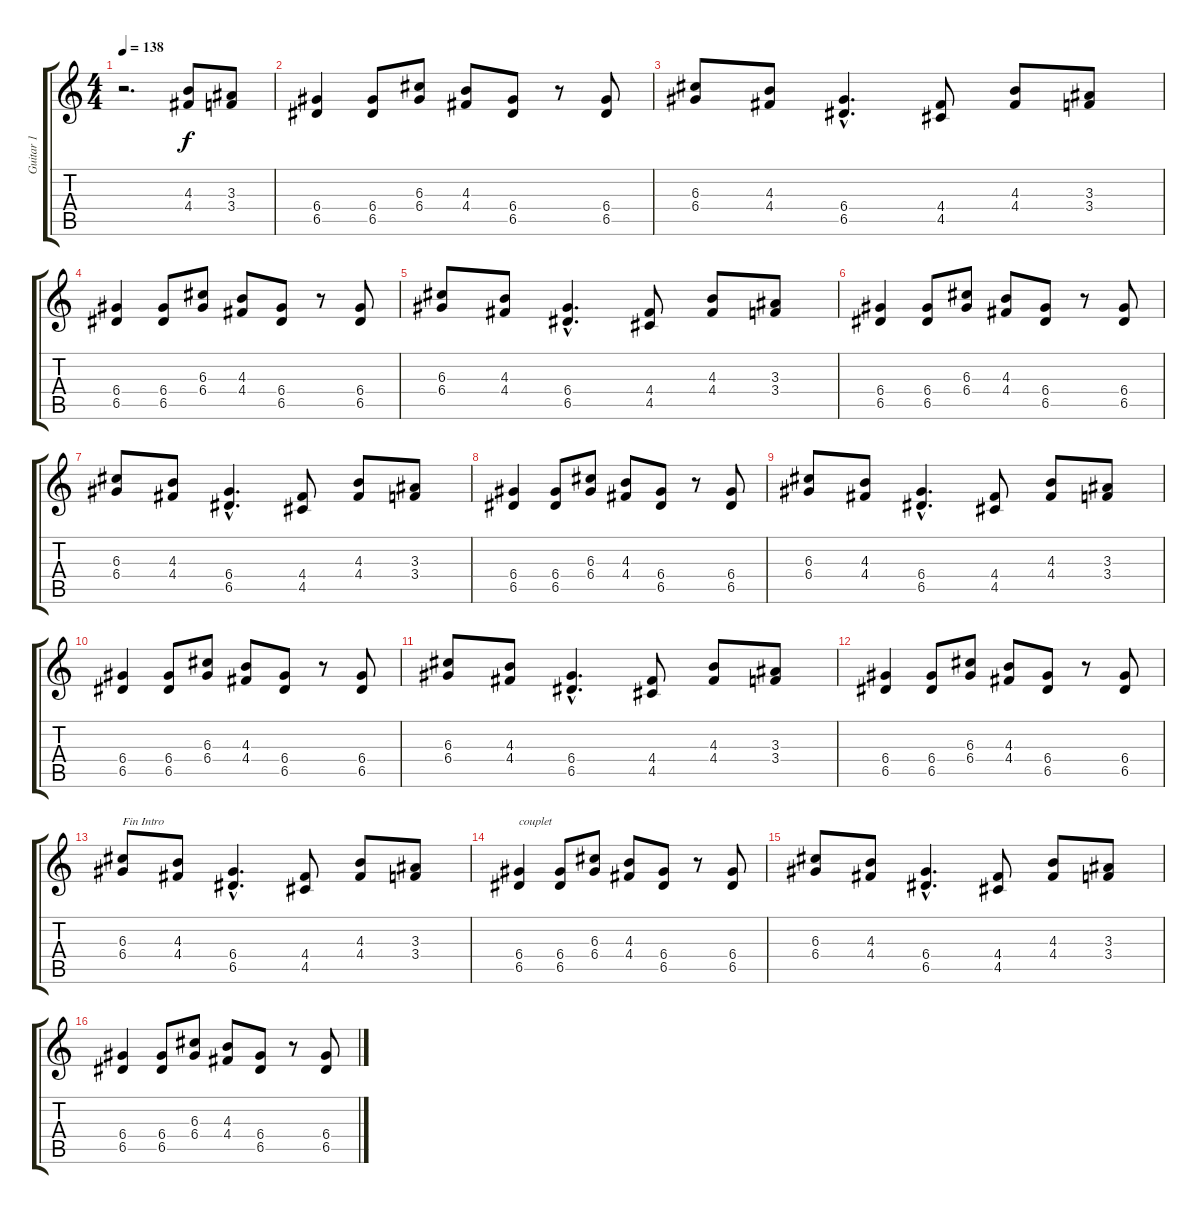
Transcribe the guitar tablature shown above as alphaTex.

\track ("Guitar 1" "Guitar 1") {instrument overdrivenguitar}
\staff {score tabs}
\tuning (E4 B3 G3 D3 A2 E2) {hide}
\ts (4 4)
\tempo 138
\clef g2
\ks c
r.2{d dy f instrument overdrivenguitar} (4.3 4.4).8 (3.3 3.4).8 |
(6.4 6.5).4 (6.4 6.5).8 (6.3 6.4).8 (4.3 4.4).8 (6.4 6.5).8 r.8 (6.4 6.5).8 |
(6.3 6.4).8 (4.3 4.4).8 (6.4{hac} 6.5{hac}).4{d} (4.4 4.5).8 (4.3 4.4).8 (3.3 3.4).8 |
(6.4 6.5).4 (6.4 6.5).8 (6.3 6.4).8 (4.3 4.4).8 (6.4 6.5).8 r.8 (6.4 6.5).8 |
(6.3 6.4).8 (4.3 4.4).8 (6.4{hac} 6.5{hac}).4{d} (4.4 4.5).8 (4.3 4.4).8 (3.3 3.4).8 |
(6.4 6.5).4 (6.4 6.5).8 (6.3 6.4).8 (4.3 4.4).8 (6.4 6.5).8 r.8 (6.4 6.5).8 |
(6.3 6.4).8 (4.3 4.4).8 (6.4{hac} 6.5{hac}).4{d} (4.4 4.5).8 (4.3 4.4).8 (3.3 3.4).8 |
(6.4 6.5).4 (6.4 6.5).8 (6.3 6.4).8 (4.3 4.4).8 (6.4 6.5).8 r.8 (6.4 6.5).8 |
(6.3 6.4).8 (4.3 4.4).8 (6.4{hac} 6.5{hac}).4{d} (4.4 4.5).8 (4.3 4.4).8 (3.3 3.4).8 |
(6.4 6.5).4 (6.4 6.5).8 (6.3 6.4).8 (4.3 4.4).8 (6.4 6.5).8 r.8 (6.4 6.5).8 |
(6.3 6.4).8 (4.3 4.4).8 (6.4{hac} 6.5{hac}).4{d} (4.4 4.5).8 (4.3 4.4).8 (3.3 3.4).8 |
(6.4 6.5).4 (6.4 6.5).8 (6.3 6.4).8 (4.3 4.4).8 (6.4 6.5).8 r.8 (6.4 6.5).8 |
(6.3 6.4).8{txt "Fin Intro"} (4.3 4.4).8 (6.4{hac} 6.5{hac}).4{d} (4.4 4.5).8 (4.3 4.4).8 (3.3 3.4).8 |
(6.4 6.5).4{txt "couplet"} (6.4 6.5).8 (6.3 6.4).8 (4.3 4.4).8 (6.4 6.5).8 r.8 (6.4 6.5).8 |
(6.3 6.4).8 (4.3 4.4).8 (6.4{hac} 6.5{hac}).4{d} (4.4 4.5).8 (4.3 4.4).8 (3.3 3.4).8 |
(6.4 6.5).4 (6.4 6.5).8 (6.3 6.4).8 (4.3 4.4).8 (6.4 6.5).8 r.8 (6.4 6.5).8
